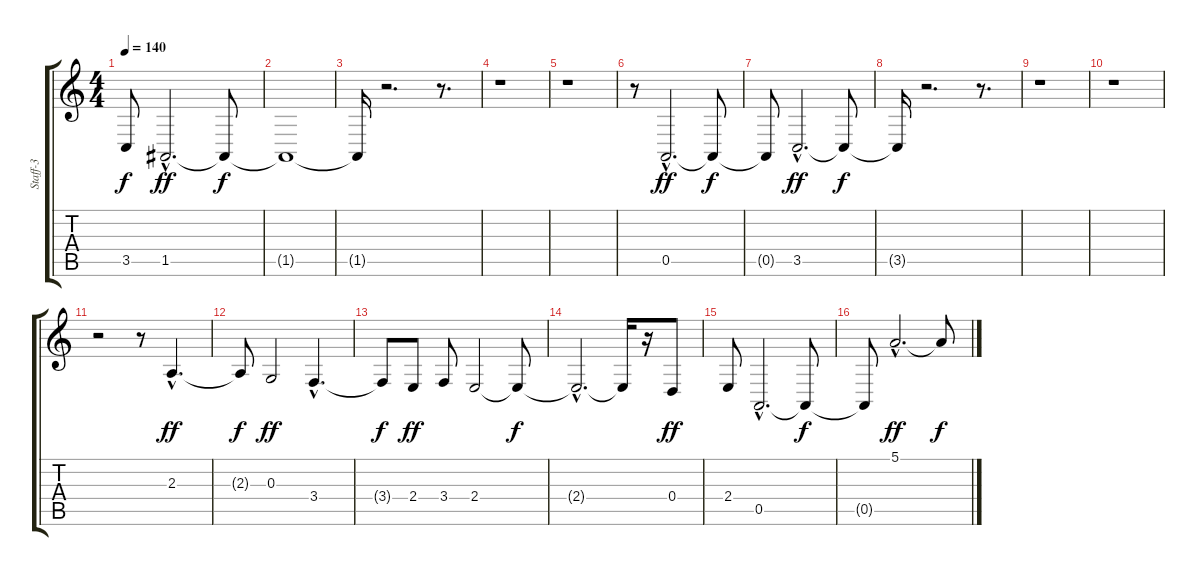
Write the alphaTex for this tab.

\track ("Staff-3" "Staff-3") {instrument cello}
\staff {score tabs}
\tuning (E4 B3 G3 D3 A2 E2) {hide}
\ts (4 4)
\tempo 140
\clef g2
\ks c
3.5{t}.8{dy f} 1.5{hac}.2{d dy ff} 1.5{t}.8{dy f} |
1.5{t}.1 |
1.5{t}.16 r.2{d} r.8{d} |
r.1 |
r.1 |
r.8 0.5{hac}.2{d dy ff volume 8} 0.5{t}.8{dy f} |
0.5{t}.8 3.5{hac}.2{d dy ff} 3.5{t}.8{dy f} |
3.5{t}.16 r.2{d} r.8{d} |
r.1 |
r.1 |
r.2 r.8 2.3{hac}.4{d dy ff volume 8} |
2.3{t}.8{dy f} 0.3.2{dy ff volume 8} 3.4{hac}.4{d volume 8} |
3.4{t}.8{dy f} 2.4.8{dy ff volume 8} 3.4.8{volume 11} 2.4.2{volume 14} 2.4{t}.8{dy f} |
2.4{hac t}.2{d} 2.4{t}.16 r.16 0.4.8{dy ff volume 8} |
2.4.8{volume 11} 0.5{hac}.2{d volume 14} 0.5{t}.8{dy f} |
0.5{t}.8 5.1{hac}.2{d dy ff volume 0} 5.1{t}.8{dy f}
